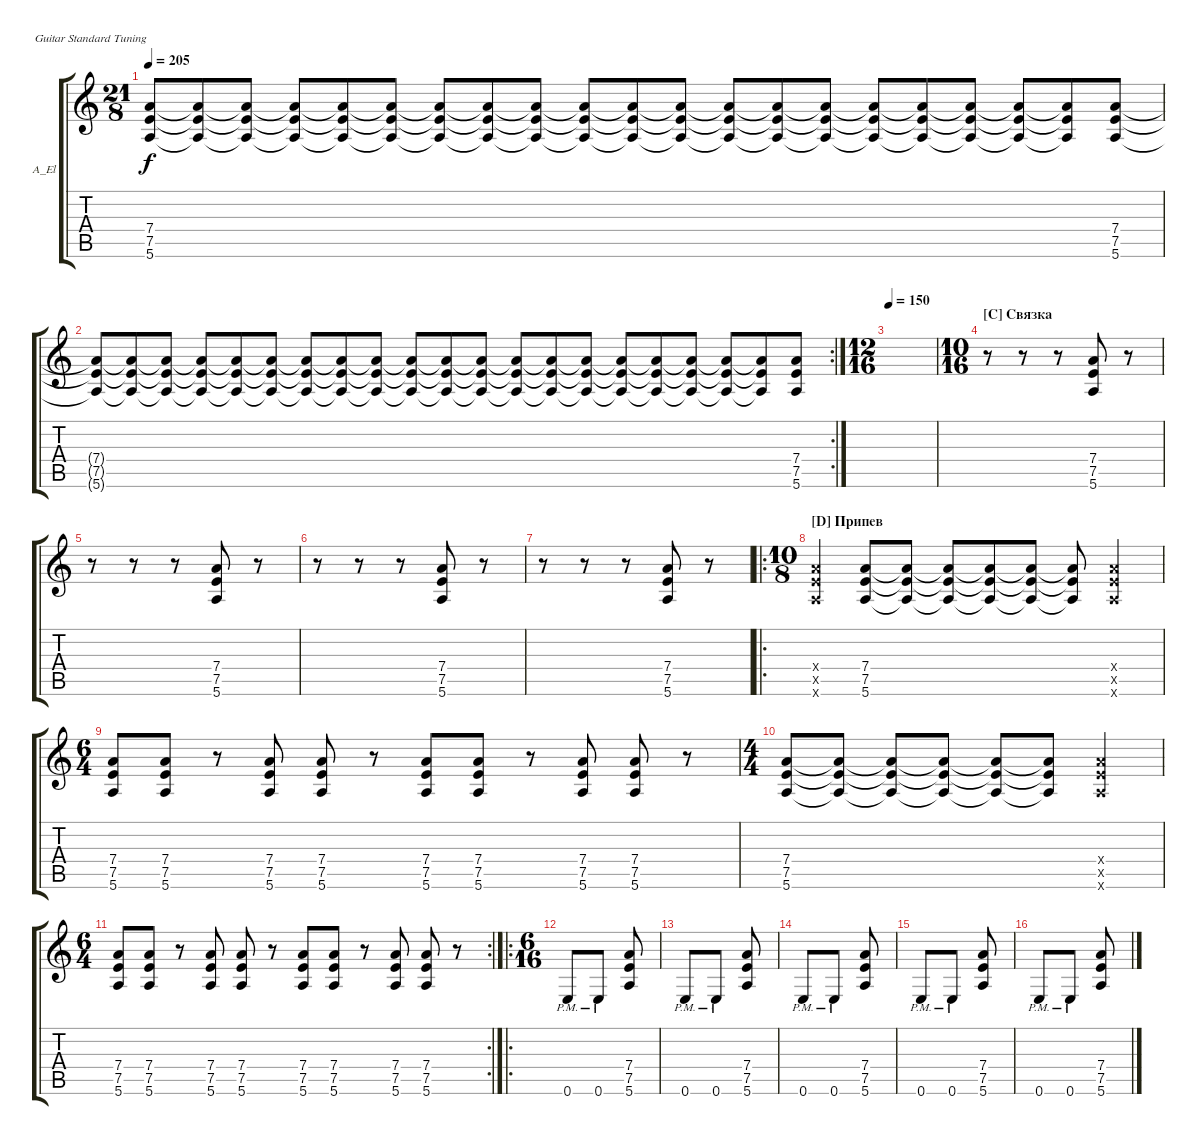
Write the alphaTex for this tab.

\bracketExtendMode groupsimilarinstruments
\firstSystemTrackNameOrientation horizontal
\otherSystemsTrackNameOrientation horizontal
\track ("Андрей" "А_El") {instrument distortionguitar}
\staff {score tabs}
\tuning (E4 B3 G3 D3 A2 E2)
\ts (21 8)
\tempo 205
\clef g2
\ks c
(7.4{t} 7.5{t} 5.6{t}).8{dy f} (7.4{t} 7.5{t} 5.6{t}).8 (7.4{t} 7.5{t} 5.6{t}).8 (7.4{t} 7.5{t} 5.6{t}).8 (7.4{t} 7.5{t} 5.6{t}).8 (7.4{t} 7.5{t} 5.6{t}).8 (7.4{t} 7.5{t} 5.6{t}).8 (7.4{t} 7.5{t} 5.6{t}).8 (7.4{t} 7.5{t} 5.6{t}).8 (7.4{t} 7.5{t} 5.6{t}).8 (7.4{t} 7.5{t} 5.6{t}).8 (7.4{t} 7.5{t} 5.6{t}).8 (7.4{t} 7.5{t} 5.6{t}).8 (7.4{t} 7.5{t} 5.6{t}).8 (7.4{t} 7.5{t} 5.6{t}).8 (7.4{t} 7.5{t} 5.6{t}).8 (7.4{t} 7.5{t} 5.6{t}).8 (7.4{t} 7.5{t} 5.6{t}).8 (7.4{t} 7.5{t} 5.6{t}).8 (7.4{t} 7.5{t} 5.6{t}).8 (7.4 7.5 5.6).8 |
\rc 2
(7.4{t} 7.5{t} 5.6{t}).8 (7.4{t} 7.5{t} 5.6{t}).8 (7.4{t} 7.5{t} 5.6{t}).8 (7.4{t} 7.5{t} 5.6{t}).8 (7.4{t} 7.5{t} 5.6{t}).8 (7.4{t} 7.5{t} 5.6{t}).8 (7.4{t} 7.5{t} 5.6{t}).8 (7.4{t} 7.5{t} 5.6{t}).8 (7.4{t} 7.5{t} 5.6{t}).8 (7.4{t} 7.5{t} 5.6{t}).8 (7.4{t} 7.5{t} 5.6{t}).8 (7.4{t} 7.5{t} 5.6{t}).8 (7.4{t} 7.5{t} 5.6{t}).8 (7.4{t} 7.5{t} 5.6{t}).8 (7.4{t} 7.5{t} 5.6{t}).8 (7.4{t} 7.5{t} 5.6{t}).8 (7.4{t} 7.5{t} 5.6{t}).8 (7.4{t} 7.5{t} 5.6{t}).8 (7.4{t} 7.5{t} 5.6{t}).8 (7.4{t} 7.5{t} 5.6{t}).8 (5.6 7.5 7.4).8 |
\ts (12 16)
\tempo 150
|
\ts (10 16)
\section ("C" "Связка")
r.8 r.8 r.8 (5.6 7.5 7.4).8 r.8 |
r.8 r.8 r.8 (7.4 7.5 5.6).8 r.8 |
r.8 r.8 r.8 (7.4 7.5 5.6).8 r.8 |
r.8 r.8 r.8 (7.4 7.5 5.6).8 r.8 |
\ro
\ts (10 8)
\section ("D" "Припев")
(7.4{x} 7.5{x} 5.6{x}).4 (5.6 7.5 7.4).8 (7.4{t} 7.5{t} 5.6{t}).8 (7.4{t} 7.5{t} 5.6{t}).8 (7.4{t} 7.5{t} 5.6{t}).8 (7.4{t} 7.5{t} 5.6{t}).8 (7.4{t} 7.5{t} 5.6{t}).8 (7.4{x} 7.5{x} 5.6{x}).4 |
\ts (6 4)
(7.4 7.5 5.6).8 (5.6 7.5 7.4).8 r.8 (7.4 7.5 5.6).8 (7.4 7.5 5.6).8 r.8 (5.6 7.4 7.5).8 (5.6 7.4 7.5).8 r.8 (7.4 7.5 5.6).8 (7.4 7.5 5.6).8 r.8 |
\ts (4 4)
(5.6 7.5 7.4).8 (7.4{t} 7.5{t} 5.6{t}).8 (7.4{t} 7.5{t} 5.6{t}).8 (7.4{t} 7.5{t} 5.6{t}).8 (7.4{t} 7.5{t} 5.6{t}).8 (7.4{t} 7.5{t} 5.6{t}).8 (7.4{x} 7.5{x} 5.6{x}).4 |
\rc 2
\ts (6 4)
(7.4 7.5 5.6).8 (5.6 7.5 7.4).8 r.8 (7.4 7.5 5.6).8 (7.4 7.5 5.6).8 r.8 (5.6 7.4 7.5).8 (5.6 7.4 7.5).8 r.8 (7.4 7.5 5.6).8 (7.4 7.5 5.6).8 r.8 |
\ro
\ts (6 16)
0.6{pm}.8 0.6{pm}.8 (7.4 7.5 5.6).8 |
0.6{pm}.8 0.6{pm}.8 (7.4 7.5 5.6).8 |
0.6{pm}.8 0.6{pm}.8 (7.4 7.5 5.6).8 |
0.6{pm}.8 0.6{pm}.8 (7.4 7.5 5.6).8 |
0.6{pm}.8 0.6{pm}.8 (7.4 7.5 5.6).8
